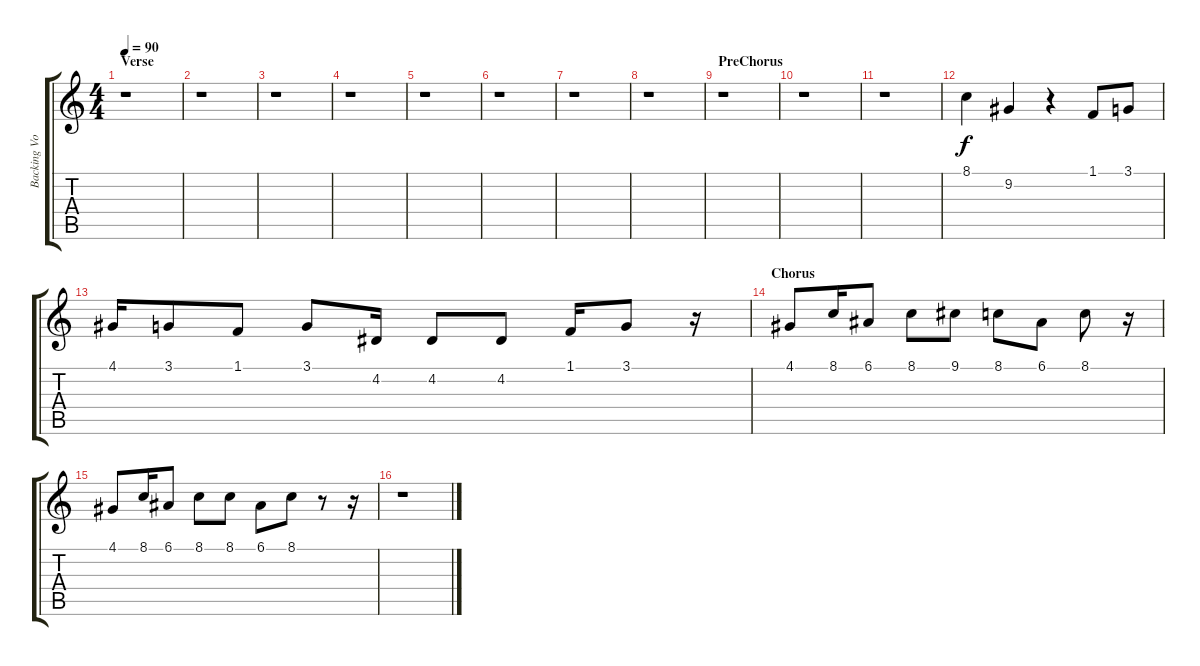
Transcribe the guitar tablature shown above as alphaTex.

\track ("Backing Vocals" "Backing Vo") {instrument voiceoohs}
\staff {score tabs}
\tuning (E4 B3 G3 D3 A2 E2) {hide}
\ts (4 4)
\section ("" "Verse")
\tempo 90
\clef g2
\ks c
r.1{dy f} |
r.1 |
r.1 |
r.1 |
r.1 |
r.1 |
r.1 |
r.1 |
\section ("" "PreChorus")
r.1 |
r.1 |
r.1 |
8.1.4 9.2.4 r.4 1.1.8 3.1.8 |
4.1.16 3.1.8 1.1.8 3.1.8 4.2.16 4.2.8 4.2.8 1.1.16 3.1.8 r.16 |
\section ("" "Chorus")
4.1.8 8.1.16 6.1.8 8.1.8 9.1.8 8.1.8 6.1.8 8.1.8 r.16 |
4.1.8 8.1.16 6.1.8 8.1.8 8.1.8 6.1.8 8.1.8 r.8 r.16 |
r.1
